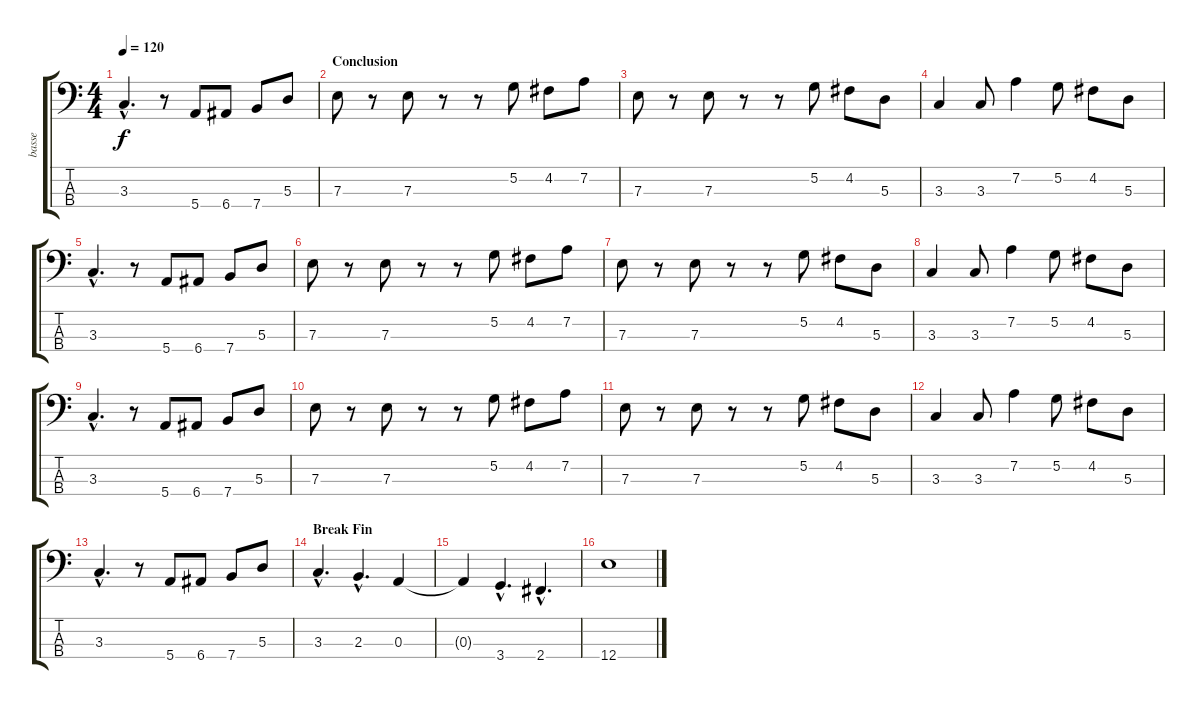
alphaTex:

\track ("basse" "basse") {instrument electricbasspick}
\staff {score tabs}
\tuning (G2 D2 A1 E1) {hide}
\ts (4 4)
\tempo 120
\clef f4
\ks c
3.3{hac}.4{d dy f} r.8 5.4.8 6.4.8 7.4.8 5.3.8 |
\section ("" "Conclusion")
7.3.8 r.8 7.3.8 r.8 r.8 5.2.8 4.2.8 7.2.8 |
7.3.8 r.8 7.3.8 r.8 r.8 5.2.8 4.2.8 5.3.8 |
3.3.4 3.3.8 7.2.4 5.2.8 4.2.8 5.3.8 |
3.3{hac}.4{d} r.8 5.4.8 6.4.8 7.4.8 5.3.8 |
7.3.8 r.8 7.3.8 r.8 r.8 5.2.8 4.2.8 7.2.8 |
7.3.8 r.8 7.3.8 r.8 r.8 5.2.8 4.2.8 5.3.8 |
3.3.4 3.3.8 7.2.4 5.2.8 4.2.8 5.3.8 |
3.3{hac}.4{d} r.8 5.4.8 6.4.8 7.4.8 5.3.8 |
7.3.8 r.8 7.3.8 r.8 r.8 5.2.8 4.2.8 7.2.8 |
7.3.8 r.8 7.3.8 r.8 r.8 5.2.8 4.2.8 5.3.8 |
3.3.4 3.3.8 7.2.4 5.2.8 4.2.8 5.3.8 |
3.3{hac}.4{d} r.8 5.4.8 6.4.8 7.4.8 5.3.8 |
\section ("" "Break Fin")
3.3{hac}.4{d} 2.3{hac}.4{d} 0.3.4 |
0.3{t}.4 3.4{hac}.4{d} 2.4{hac}.4{d} |
12.4.1
